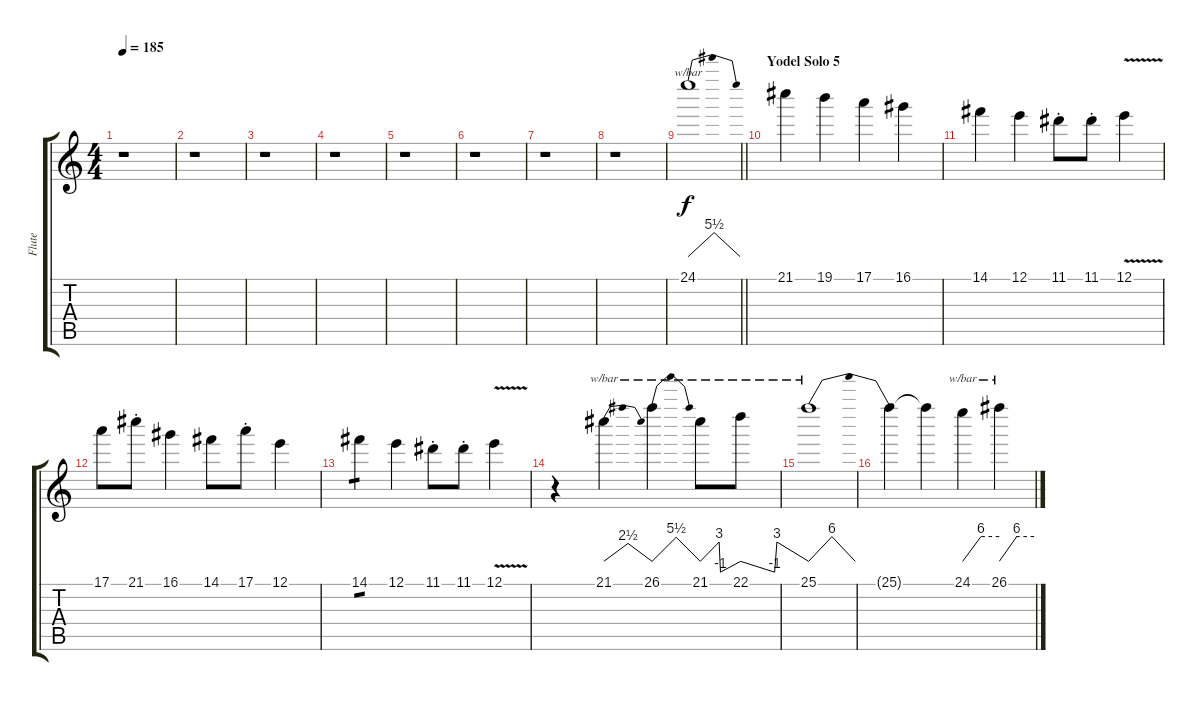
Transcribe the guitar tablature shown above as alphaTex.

\track ("Flute" "Flute") {instrument overdrivenguitar}
\staff {score tabs}
\tuning (E4 B3 G3 D3 A2 E2) {hide}
\ts (4 4)
\tempo 185
\clef g2
\ks c
r.1{dy f} |
r.1 |
r.1 |
r.1 |
r.1 |
r.1 |
r.1 |
r.1 |
\barLineRight lightlight
24.1.1{tbe (dip default 0 0 30 22 60 0) instrument whistle} |
\section ("" "Yodel Solo 5")
21.1.4 19.1.4 17.1.4 16.1.4 |
14.1.4 12.1.4 11.1{st}.8 11.1{st}.8 12.1{v}.4 |
17.1.8 21.1{st}.8 16.1.4 14.1.8 17.1{st}.8 12.1.4 |
14.1.4{tp 1} 12.1.4 11.1{st}.8 11.1{st}.8 12.1{v}.4 |
r.4 21.1.4{tbe (dip default 0 0 30 10 60 0)} 26.1.4{tbe (dip default 0 0 30 22 60 0)} 21.1.8{tbe (custom default 0 0 28 12 30 -4 60 0)} 22.1.8{tbe (custom default 0 0 30 -4 32 12 60 0)} |
25.1.1{tbe (dip default 0 0 30 24 60 0)} |
25.1{t}.4 25.1{t}.4 24.1.4{tbe (custom default 0 0 30 24 60 24)} 26.1.4{tbe (custom default 0 0 30 24 60 24)}
